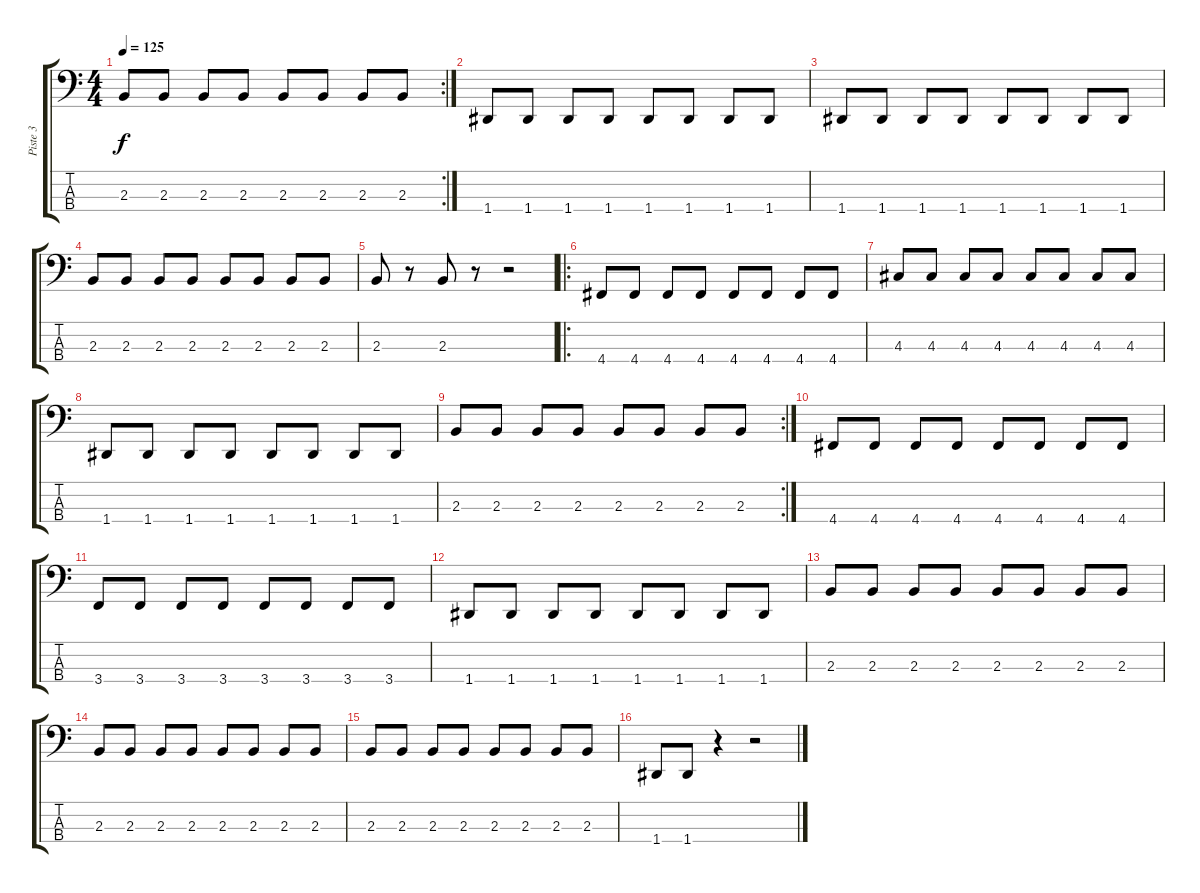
\track ("Piste 3" "Piste 3") {instrument electricbassfinger}
\staff {score tabs}
\tuning (G2 D2 A1 D1) {hide}
\rc 2
\ts (4 4)
\tempo 125
\clef f4
\ks c
2.3.8{dy f} 2.3.8 2.3.8 2.3.8 2.3.8 2.3.8 2.3.8 2.3.8 |
1.4.8 1.4.8 1.4.8 1.4.8 1.4.8 1.4.8 1.4.8 1.4.8 |
1.4.8 1.4.8 1.4.8 1.4.8 1.4.8 1.4.8 1.4.8 1.4.8 |
2.3.8 2.3.8 2.3.8 2.3.8 2.3.8 2.3.8 2.3.8 2.3.8 |
2.3.8 r.8 2.3.8 r.8 r.2 |
\ro
4.4.8 4.4.8 4.4.8 4.4.8 4.4.8 4.4.8 4.4.8 4.4.8 |
4.3.8 4.3.8 4.3.8 4.3.8 4.3.8 4.3.8 4.3.8 4.3.8 |
1.4.8 1.4.8 1.4.8 1.4.8 1.4.8 1.4.8 1.4.8 1.4.8 |
\rc 2
2.3.8 2.3.8 2.3.8 2.3.8 2.3.8 2.3.8 2.3.8 2.3.8 |
4.4.8 4.4.8 4.4.8 4.4.8 4.4.8 4.4.8 4.4.8 4.4.8 |
3.4.8 3.4.8 3.4.8 3.4.8 3.4.8 3.4.8 3.4.8 3.4.8 |
1.4.8 1.4.8 1.4.8 1.4.8 1.4.8 1.4.8 1.4.8 1.4.8 |
2.3.8 2.3.8 2.3.8 2.3.8 2.3.8 2.3.8 2.3.8 2.3.8 |
2.3.8 2.3.8 2.3.8 2.3.8 2.3.8 2.3.8 2.3.8 2.3.8 |
2.3.8 2.3.8 2.3.8 2.3.8 2.3.8 2.3.8 2.3.8 2.3.8 |
1.4.8 1.4.8 r.4 r.2
